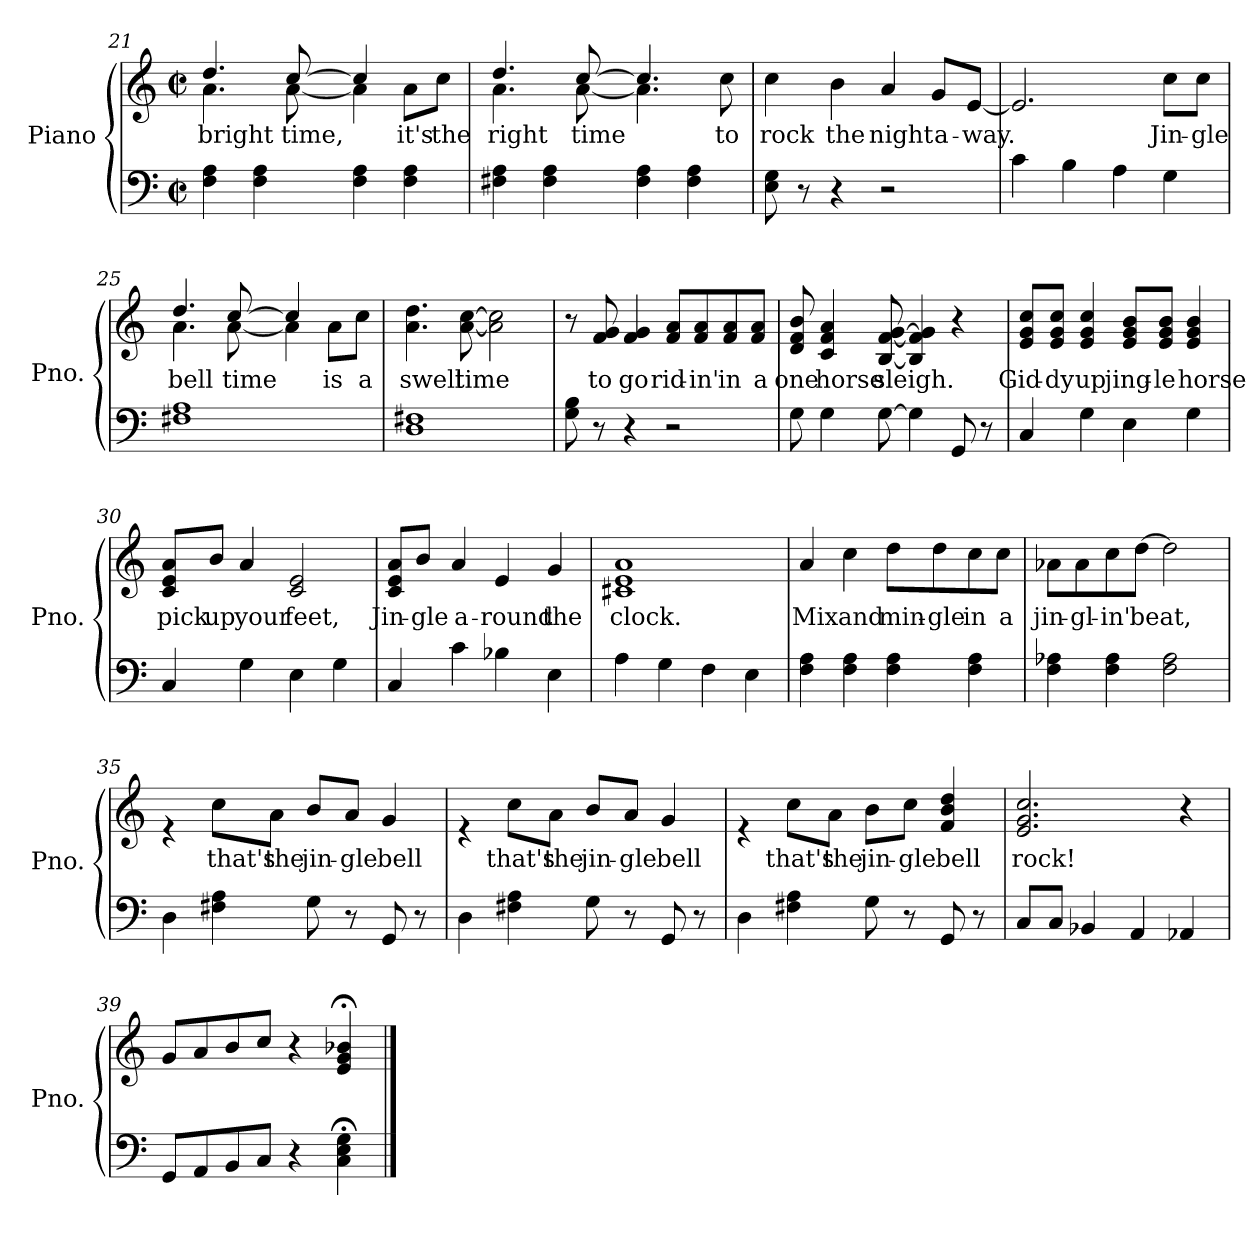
**kern	**kern	**text
*part1	*part1	*part1
*staff2	*staff1	*staff1
*I"Piano	*	*
*I'Pno.	*	*
!!LO:PB:g=z
*clefF4	*clefG2	*
*k[]	*k[]	*
*M2/2	*M2/2	*
*met(c|)	*met(c|)	*
=21	=21	=21
*	*^	*
!	!	!	!LO:LY:b
4F\ 4A\	4.dd/	4.a\	bright
4F\ 4A\	.	.	.
!	!	!	!LO:LY:b
.	[8cc/	[8a\	time,
4F\ 4A\	4cc/]	4a\]	.
!	!	!	!LO:LY:b
4F\ 4A\	8a\L	4ryy	it's
!	!	!	!LO:LY:b
.	8cc\J	.	the
=22	=22	=22	=22
!	!	!	!LO:LY:b
4F#X\ 4A\	4.dd/	4.a\	right
4F#\ 4A\	.	.	.
!	!	!	!LO:LY:b
.	[8cc/	[8a\	time
4F#\ 4A\	4.cc/]	4.a\]	.
4F#\ 4A\	.	.	.
!	!	!	!LO:LY:b
.	8cc\	8ryy	to
=23	=23	=23	=23
!	!	!	!LO:LY:b
*	*v	*v	*
8E\ 8G\	4cc\	rock
8r	.	.
!	!	!LO:LY:b
4r	4b\	the
!	!	!LO:LY:b
2r	4a/	night
!	!	!LO:LY:b
.	8g/L	a-
!	!	!LO:LY:b
.	[8e/J	-way.
=24	=24	=24
4c\	2.e/]	.
4B\	.	.
4A\	.	.
!	!	!LO:LY:b
4G\	8cc\L	Jin-
!	!	!LO:LY:b
.	8cc\J	-gle
!!LO:LB:g=z
=25	=25	=25
*	*^	*
!	!	!	!LO:LY:b
1F#X 1A	4.dd/	4.a\	bell
!	!	!	!LO:LY:b
.	[8cc/	[8a\	time
.	4cc/]	4a\]	.
!	!	!	!LO:LY:b
.	8a\L	4ryy	is
!	!	!	!LO:LY:b
.	8cc\J	.	a
*	*v	*v	*
=26	=26	=26
!	!	!LO:LY:b
1D 1F#X	4.a\ 4.dd\	swell
!	!	!LO:LY:b
.	[8a\ [8cc\	time
.	2a\] 2cc\]	.
=27	=27	=27
8G\ 8B\	8r	.
!	!	!LO:LY:b
8r	8f/ 8g/	to
!	!	!LO:LY:b
4r	4f/ 4g/	go
!	!	!LO:LY:b
2r	8f/ 8a/L	rid-
!	!	!LO:LY:b
.	8f/ 8a/	-in'
!	!	!LO:LY:b
.	8f/ 8a/	in
!	!	!LO:LY:b
.	8f/ 8a/J	a
=28	=28	=28
!	!	!LO:LY:b
8G\	8d/ 8f/ 8b/	one
!	!	!LO:LY:b
4G\	4c/ 4f/ 4a/	horse
!	!	!LO:LY:b
[8G\	[8B/ [8f/ [8g/	sleigh.
4G\]	4B/] 4f/] 4g/]	.
8GG/	4r	.
8r	.	.
!!LO:LB:g=z
=29	=29	=29
!	!	!LO:LY:b
4C/	8e/ 8g/ 8cc/L	Gid-
!	!	!LO:LY:b
.	8e/ 8g/ 8cc/J	-dy
!	!	!LO:LY:b
4G\	4e/ 4g/ 4cc/	up
!	!	!LO:LY:b
4E\	8e/ 8g/ 8b/L	jing-
!	!	!LO:LY:b
.	8e/ 8g/ 8b/J	-le
!	!	!LO:LY:b
4G\	4e/ 4g/ 4b/	horse
=30	=30	=30
!	!	!LO:LY:b
4C/	8c/ 8e/ 8a/L	pick
!	!	!LO:LY:b
.	8b/J	up
!	!	!LO:LY:b
4G\	4a/	your
!	!	!LO:LY:b
4E\	2c/ 2e/	feet,
4G\	.	.
=31	=31	=31
!	!	!LO:LY:b
4C/	8c/ 8e/ 8a/L	Jin-
!	!	!LO:LY:b
.	8b/J	-gle
!	!	!LO:LY:b
4c\	4a/	a-
!	!	!LO:LY:b
4B-X\	4e/	-round
!	!	!LO:LY:b
4E\	4g/	the
=32	=32	=32
!	!	!LO:LY:b
4A\	1c#X 1e 1a	clock.
4G\	.	.
4F\	.	.
4E\	.	.
!!LO:LB:g=z
=33	=33	=33
!	!	!LO:LY:b
4F\ 4A\	4a/	Mix
!	!	!LO:LY:b
4F\ 4A\	4cc\	and
!	!	!LO:LY:b
4F\ 4A\	8dd\L	min-
!	!	!LO:LY:b
.	8dd\	-gle
!	!	!LO:LY:b
4F\ 4A\	8cc\	in
!	!	!LO:LY:b
.	8cc\J	a
=34	=34	=34
!	!	!LO:LY:b
4F\ 4A-X\	8a-X\L	jin-
!	!	!LO:LY:b
.	8a-\	-gl-
!	!	!LO:LY:b
4F\ 4A-\	8cc\	-in'
!	!	!LO:LY:b
.	[8dd\J	beat,
2F\ 2A-\	2dd\]	.
=35	=35	=35
4D\	4re	.
!	!	!LO:LY:b
4F#X\ 4A\	8cc\L	that's
!	!	!LO:LY:b
.	8a\J	the
!	!	!LO:LY:b
8G\	8b/L	jin-
!	!	!LO:LY:b
8r	8a/J	-gle
!	!	!LO:LY:b
8GG/	4g/	bell
8r	.	.
=36	=36	=36
4D\	4re	.
!	!	!LO:LY:b
4F#X\ 4A\	8cc\L	that's
!	!	!LO:LY:b
.	8a\J	the
!	!	!LO:LY:b
8G\	8b/L	jin-
!	!	!LO:LY:b
8r	8a/J	-gle
!	!	!LO:LY:b
8GG/	4g/	bell
8r	.	.
!!LO:LB:g=z
=37	=37	=37
4D\	4re	.
!	!	!LO:LY:b
4F#X\ 4A\	8cc\L	that's
!	!	!LO:LY:b
.	8a\J	the
!	!	!LO:LY:b
8G\	8b\L	jin-
!	!	!LO:LY:b
8r	8cc\J	-gle
!	!	!LO:LY:b
8GG/	4f/ 4b/ 4dd/	bell
8r	.	.
=38	=38	=38
!	!	!LO:LY:b
8C/L	2.e/ 2.g/ 2.cc/	rock!
8C/J	.	.
4BB-X/	.	.
4AA/	.	.
4AA-X/	4r	.
=39	=39	=39
8GG/L	8g/L	.
8AA/	8a/	.
8BB/	8b/	.
8C/J	8cc/J	.
4r	4r	.
4C\;< 4E\;< 4G\;<	4e/;< 4g/;< 4b-X/;<	.
==	==	==
*-	*-	*-
